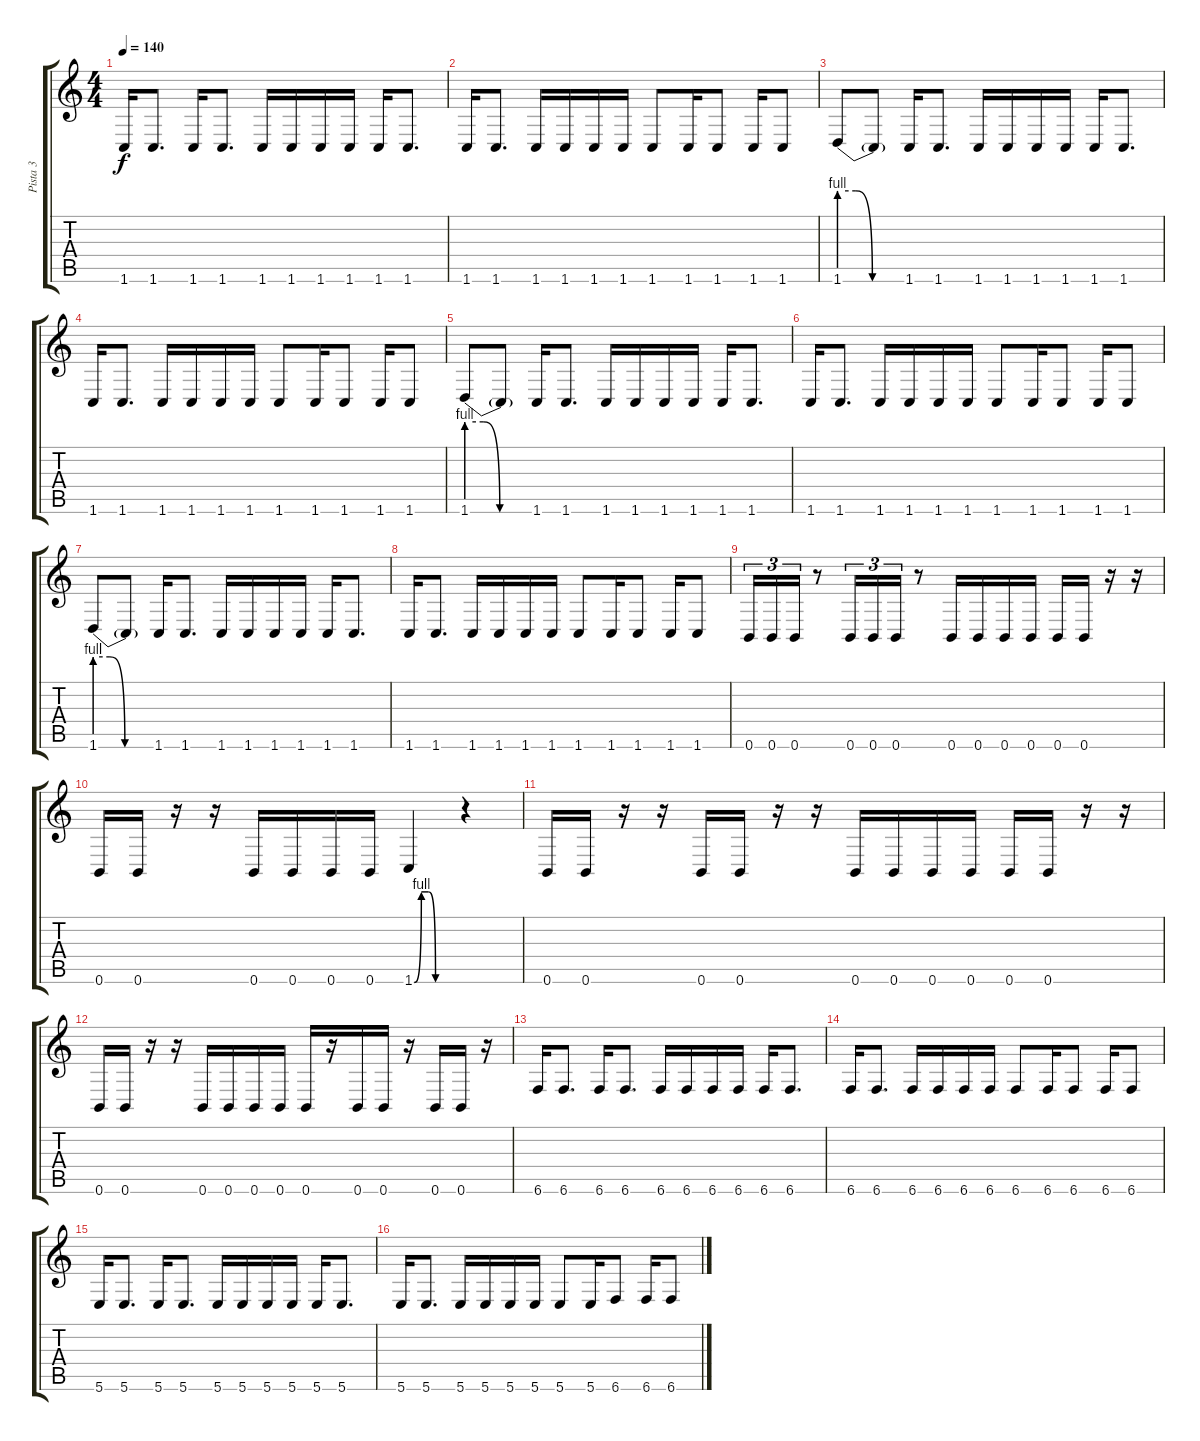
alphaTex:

\track ("Pista 3" "Pista 3") {instrument distortionguitar}
\staff {score tabs}
\tuning (Db4 Ab3 E3 B2 Gb2 B1) {hide}
\ts (4 4)
\tempo 140
\clef g2
\ks c
1.6.16{dy f} 1.6.8{d} 1.6.16 1.6.8{d} 1.6.16 1.6.16 1.6.16 1.6.16 1.6.16 1.6.8{d} |
1.6.16 1.6.8{d} 1.6.16 1.6.16 1.6.16 1.6.16 1.6.8 1.6.16 1.6.8 1.6.16 1.6.8 |
1.6{be (custom 0 4 15 4 30 0 60 0)}.8 1.6{t}.8 1.6.16 1.6.8{d} 1.6.16 1.6.16 1.6.16 1.6.16 1.6.16 1.6.8{d} |
1.6.16 1.6.8{d} 1.6.16 1.6.16 1.6.16 1.6.16 1.6.8 1.6.16 1.6.8 1.6.16 1.6.8 |
1.6{be (custom 0 4 15 4 30 0 60 0)}.8 1.6{t}.8 1.6.16 1.6.8{d} 1.6.16 1.6.16 1.6.16 1.6.16 1.6.16 1.6.8{d} |
1.6.16 1.6.8{d} 1.6.16 1.6.16 1.6.16 1.6.16 1.6.8 1.6.16 1.6.8 1.6.16 1.6.8 |
1.6{be (custom 0 4 15 4 30 0 60 0)}.8 1.6{t}.8 1.6.16 1.6.8{d} 1.6.16 1.6.16 1.6.16 1.6.16 1.6.16 1.6.8{d} |
1.6.16 1.6.8{d} 1.6.16 1.6.16 1.6.16 1.6.16 1.6.8 1.6.16 1.6.8 1.6.16 1.6.8 |
0.6.16{tu (3 2)} 0.6.16{tu (3 2)} 0.6.16{tu (3 2)} r.8 0.6.16{tu (3 2)} 0.6.16{tu (3 2)} 0.6.16{tu (3 2)} r.8 0.6.16 0.6.16 0.6.16 0.6.16 0.6.16 0.6.16 r.16 r.16 |
0.6.16 0.6.16 r.16 r.16 0.6.16 0.6.16 0.6.16 0.6.16 1.6{be (custom 0 0 10 4 20 4 30 0 60 0)}.4 r.4 |
0.6.16 0.6.16 r.16 r.16 0.6.16 0.6.16 r.16 r.16 0.6.16 0.6.16 0.6.16 0.6.16 0.6.16 0.6.16 r.16 r.16 |
0.6.16 0.6.16 r.16 r.16 0.6.16 0.6.16 0.6.16 0.6.16 0.6.16 r.16 0.6.16 0.6.16 r.16 0.6.16 0.6.16 r.16 |
6.6.16 6.6.8{d} 6.6.16 6.6.8{d} 6.6.16 6.6.16 6.6.16 6.6.16 6.6.16 6.6.8{d} |
6.6.16 6.6.8{d} 6.6.16 6.6.16 6.6.16 6.6.16 6.6.8 6.6.16 6.6.8 6.6.16 6.6.8 |
5.6.16 5.6.8{d} 5.6.16 5.6.8{d} 5.6.16 5.6.16 5.6.16 5.6.16 5.6.16 5.6.8{d} |
5.6.16 5.6.8{d} 5.6.16 5.6.16 5.6.16 5.6.16 5.6.8 5.6.16 6.6.8 6.6.16 6.6.8
